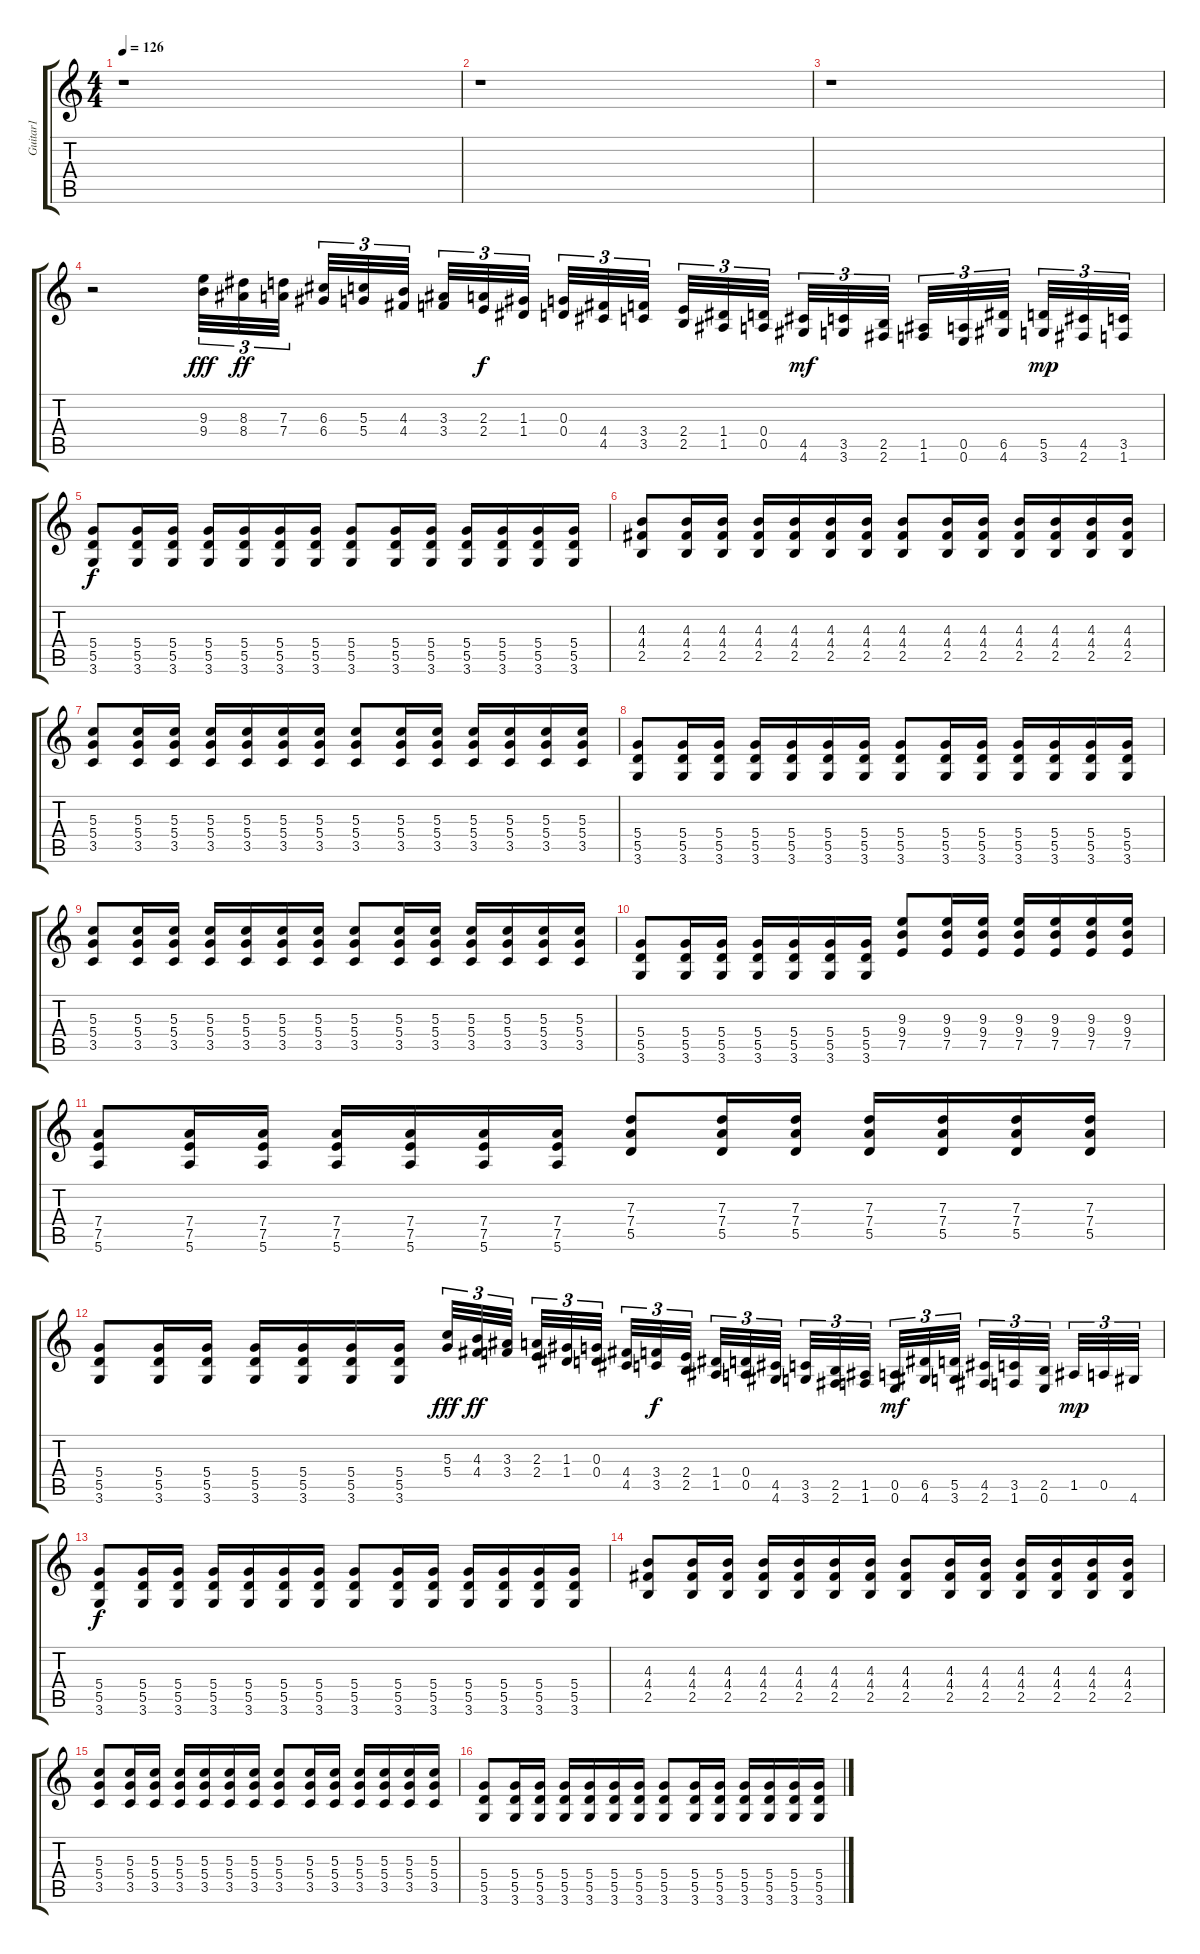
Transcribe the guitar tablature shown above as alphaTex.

\track ("Guitar1" "Guitar1") {instrument distortionguitar}
\staff {score tabs}
\tuning (E4 B3 G3 D3 A2 E2) {hide}
\ts (4 4)
\tempo 126
\clef g2
\ks c
r.1{dy fff instrument distortionguitar} |
r.1 |
r.1 |
r.2 (9.3 9.4).32{tu (3 2)} (8.3 8.4).32{tu (3 2) dy ff} (7.3 7.4).32{tu (3 2)} (6.3 6.4).32{tu (3 2)} (5.3 5.4).32{tu (3 2)} (4.3 4.4).32{tu (3 2)} (3.3 3.4).32{tu (3 2)} (2.3 2.4).32{tu (3 2) dy f} (1.3 1.4).32{tu (3 2)} (0.3 0.4).32{tu (3 2)} (4.4 4.5).32{tu (3 2)} (3.4 3.5).32{tu (3 2)} (2.4 2.5).32{tu (3 2)} (1.4 1.5).32{tu (3 2)} (0.4 0.5).32{tu (3 2)} (4.5 4.6).32{tu (3 2) dy mf} (3.5 3.6).32{tu (3 2)} (2.5 2.6).32{tu (3 2)} (1.5 1.6).32{tu (3 2)} (0.5 0.6).32{tu (3 2)} (6.5 4.6).32{tu (3 2)} (5.5 3.6).32{tu (3 2) dy mp} (4.5 2.6).32{tu (3 2)} (3.5 1.6).32{tu (3 2)} |
(5.4 5.5 3.6).8{dy f} (5.4 5.5 3.6).16 (5.4 5.5 3.6).16 (5.4 5.5 3.6).16 (5.4 5.5 3.6).16 (5.4 5.5 3.6).16 (5.4 5.5 3.6).16 (5.4 5.5 3.6).8 (5.4 5.5 3.6).16 (5.4 5.5 3.6).16 (5.4 5.5 3.6).16 (5.4 5.5 3.6).16 (5.4 5.5 3.6).16 (5.4 5.5 3.6).16 |
(4.3 4.4 2.5).8 (4.3 4.4 2.5).16 (4.3 4.4 2.5).16 (4.3 4.4 2.5).16 (4.3 4.4 2.5).16 (4.3 4.4 2.5).16 (4.3 4.4 2.5).16 (4.3 4.4 2.5).8 (4.3 4.4 2.5).16 (4.3 4.4 2.5).16 (4.3 4.4 2.5).16 (4.3 4.4 2.5).16 (4.3 4.4 2.5).16 (4.3 4.4 2.5).16 |
(5.3 5.4 3.5).8 (5.3 5.4 3.5).16 (5.3 5.4 3.5).16 (5.3 5.4 3.5).16 (5.3 5.4 3.5).16 (5.3 5.4 3.5).16 (5.3 5.4 3.5).16 (5.3 5.4 3.5).8 (5.3 5.4 3.5).16 (5.3 5.4 3.5).16 (5.3 5.4 3.5).16 (5.3 5.4 3.5).16 (5.3 5.4 3.5).16 (5.3 5.4 3.5).16 |
(5.4 5.5 3.6).8 (5.4 5.5 3.6).16 (5.4 5.5 3.6).16 (5.4 5.5 3.6).16 (5.4 5.5 3.6).16 (5.4 5.5 3.6).16 (5.4 5.5 3.6).16 (5.4 5.5 3.6).8 (5.4 5.5 3.6).16 (5.4 5.5 3.6).16 (5.4 5.5 3.6).16 (5.4 5.5 3.6).16 (5.4 5.5 3.6).16 (5.4 5.5 3.6).16 |
(5.3 5.4 3.5).8 (5.3 5.4 3.5).16 (5.3 5.4 3.5).16 (5.3 5.4 3.5).16 (5.3 5.4 3.5).16 (5.3 5.4 3.5).16 (5.3 5.4 3.5).16 (5.3 5.4 3.5).8 (5.3 5.4 3.5).16 (5.3 5.4 3.5).16 (5.3 5.4 3.5).16 (5.3 5.4 3.5).16 (5.3 5.4 3.5).16 (5.3 5.4 3.5).16 |
(5.4 5.5 3.6).8 (5.4 5.5 3.6).16 (5.4 5.5 3.6).16 (5.4 5.5 3.6).16 (5.4 5.5 3.6).16 (5.4 5.5 3.6).16 (5.4 5.5 3.6).16 (9.3 9.4 7.5).8 (9.3 9.4 7.5).16 (9.3 9.4 7.5).16 (9.3 9.4 7.5).16 (9.3 9.4 7.5).16 (9.3 9.4 7.5).16 (9.3 9.4 7.5).16 |
(7.4 7.5 5.6).8 (7.4 7.5 5.6).16 (7.4 7.5 5.6).16 (7.4 7.5 5.6).16 (7.4 7.5 5.6).16 (7.4 7.5 5.6).16 (7.4 7.5 5.6).16 (7.3 7.4 5.5).8 (7.3 7.4 5.5).16 (7.3 7.4 5.5).16 (7.3 7.4 5.5).16 (7.3 7.4 5.5).16 (7.3 7.4 5.5).16 (7.3 7.4 5.5).16 |
(5.4 5.5 3.6).8 (5.4 5.5 3.6).16 (5.4 5.5 3.6).16 (5.4 5.5 3.6).16 (5.4 5.5 3.6).16 (5.4 5.5 3.6).16 (5.4 5.5 3.6).16 (5.3 5.4).32{tu (3 2) dy fff} (4.3 4.4).32{tu (3 2) dy ff} (3.3 3.4).32{tu (3 2)} (2.3 2.4).32{tu (3 2)} (1.3 1.4).32{tu (3 2)} (0.3 0.4).32{tu (3 2)} (4.4 4.5).32{tu (3 2)} (3.4 3.5).32{tu (3 2) dy f} (2.4 2.5).32{tu (3 2)} (1.4 1.5).32{tu (3 2)} (0.4 0.5).32{tu (3 2)} (4.5 4.6).32{tu (3 2)} (3.5 3.6).32{tu (3 2)} (2.5 2.6).32{tu (3 2)} (1.5 1.6).32{tu (3 2)} (0.5 0.6).32{tu (3 2) dy mf} (6.5 4.6).32{tu (3 2)} (5.5 3.6).32{tu (3 2)} (4.5 2.6).32{tu (3 2)} (3.5 1.6).32{tu (3 2)} (2.5 0.6).32{tu (3 2)} 1.5.32{tu (3 2) dy mp} 0.5.32{tu (3 2)} 4.6.32{tu (3 2)} |
(5.4 5.5 3.6).8{dy f} (5.4 5.5 3.6).16 (5.4 5.5 3.6).16 (5.4 5.5 3.6).16 (5.4 5.5 3.6).16 (5.4 5.5 3.6).16 (5.4 5.5 3.6).16 (5.4 5.5 3.6).8 (5.4 5.5 3.6).16 (5.4 5.5 3.6).16 (5.4 5.5 3.6).16 (5.4 5.5 3.6).16 (5.4 5.5 3.6).16 (5.4 5.5 3.6).16 |
(4.3 4.4 2.5).8 (4.3 4.4 2.5).16 (4.3 4.4 2.5).16 (4.3 4.4 2.5).16 (4.3 4.4 2.5).16 (4.3 4.4 2.5).16 (4.3 4.4 2.5).16 (4.3 4.4 2.5).8 (4.3 4.4 2.5).16 (4.3 4.4 2.5).16 (4.3 4.4 2.5).16 (4.3 4.4 2.5).16 (4.3 4.4 2.5).16 (4.3 4.4 2.5).16 |
(5.3 5.4 3.5).8 (5.3 5.4 3.5).16 (5.3 5.4 3.5).16 (5.3 5.4 3.5).16 (5.3 5.4 3.5).16 (5.3 5.4 3.5).16 (5.3 5.4 3.5).16 (5.3 5.4 3.5).8 (5.3 5.4 3.5).16 (5.3 5.4 3.5).16 (5.3 5.4 3.5).16 (5.3 5.4 3.5).16 (5.3 5.4 3.5).16 (5.3 5.4 3.5).16 |
(5.4 5.5 3.6).8 (5.4 5.5 3.6).16 (5.4 5.5 3.6).16 (5.4 5.5 3.6).16 (5.4 5.5 3.6).16 (5.4 5.5 3.6).16 (5.4 5.5 3.6).16 (5.4 5.5 3.6).8 (5.4 5.5 3.6).16 (5.4 5.5 3.6).16 (5.4 5.5 3.6).16 (5.4 5.5 3.6).16 (5.4 5.5 3.6).16 (5.4 5.5 3.6).16
